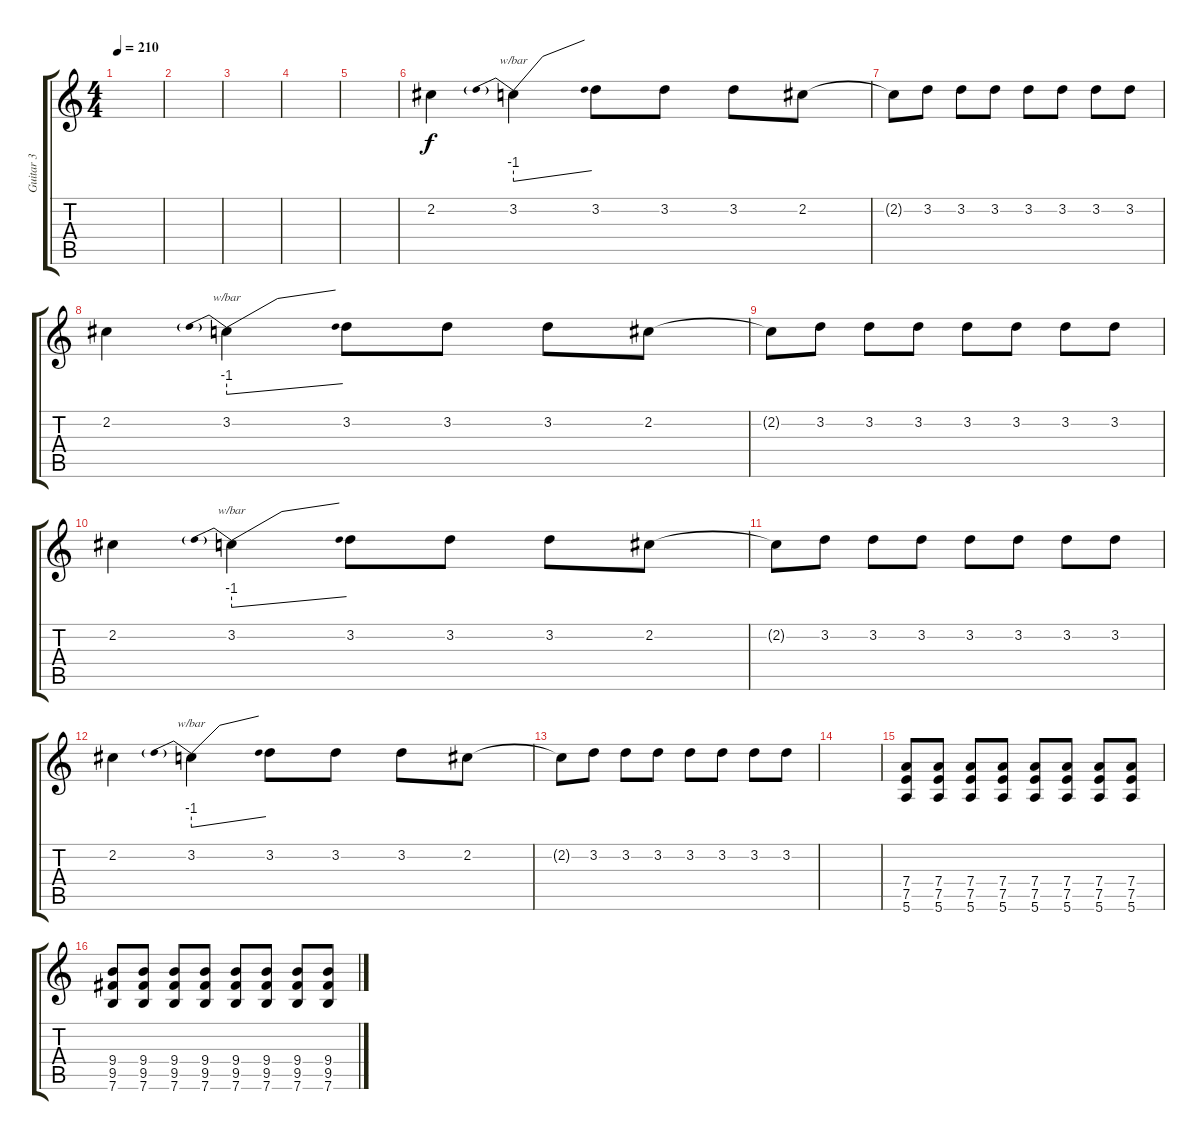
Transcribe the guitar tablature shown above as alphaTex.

\track ("Guitar 3" "Guitar 3") {instrument electricguitarclean}
\staff {score tabs}
\tuning (E4 B3 G3 D3 A2 E2) {hide}
\ts (4 4)
\tempo 210
\clef g2
\ks c
|
|
|
|
|
2.2.4 3.2.4{tbe (predivedive default 0 -4 60 0)} 3.2.8 3.2.8 3.2.8 2.2.8 |
2.2{t}.8 3.2.8 3.2.8 3.2.8 3.2.8 3.2.8 3.2.8 3.2.8 |
2.2.4 3.2.4{tbe (predivedive default 0 -4 60 0)} 3.2.8 3.2.8 3.2.8 2.2.8 |
2.2{t}.8 3.2.8 3.2.8 3.2.8 3.2.8 3.2.8 3.2.8 3.2.8 |
2.2.4 3.2.4{tbe (predivedive default 0 -4 60 0)} 3.2.8 3.2.8 3.2.8 2.2.8 |
2.2{t}.8 3.2.8 3.2.8 3.2.8 3.2.8 3.2.8 3.2.8 3.2.8 |
2.2.4 3.2.4{tbe (predivedive default 0 -4 60 0)} 3.2.8 3.2.8 3.2.8 2.2.8 |
2.2{t}.8 3.2.8 3.2.8 3.2.8 3.2.8 3.2.8 3.2.8 3.2.8 |
|
(7.4 7.5 5.6).8 (7.4 7.5 5.6).8 (7.4 7.5 5.6).8 (7.4 7.5 5.6).8 (7.4 7.5 5.6).8 (7.4 7.5 5.6).8 (7.4 7.5 5.6).8 (7.4 7.5 5.6).8 |
(9.4 9.5 7.6).8 (9.4 9.5 7.6).8 (9.4 9.5 7.6).8 (9.4 9.5 7.6).8 (9.4 9.5 7.6).8 (9.4 9.5 7.6).8 (9.4 9.5 7.6).8 (9.4 9.5 7.6).8
